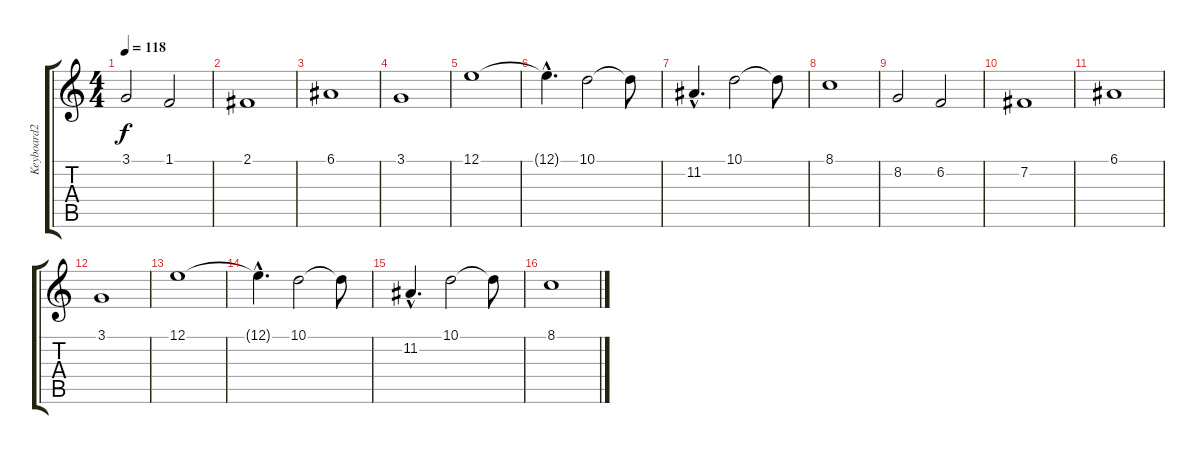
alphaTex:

\track ("Keyboard2" "Keyboard2") {instrument synthbrass1}
\staff {score tabs}
\tuning (E4 B3 G3 D3 A2 E2) {hide}
\ts (4 4)
\tempo 118
\clef g2
\ks c
3.1.2{dy f instrument synthbrass1} 1.1.2 |
2.1.1 |
6.1.1 |
3.1.1 |
12.1.1 |
12.1{hac t}.4{d} 10.1.2 10.1{t}.8 |
11.2{hac}.4{d} 10.1.2 10.1{t}.8 |
8.1.1 |
8.2.2 6.2.2 |
7.2.1 |
6.1.1 |
3.1.1 |
12.1.1 |
12.1{hac t}.4{d} 10.1.2 10.1{t}.8 |
11.2{hac}.4{d} 10.1.2 10.1{t}.8 |
8.1.1
